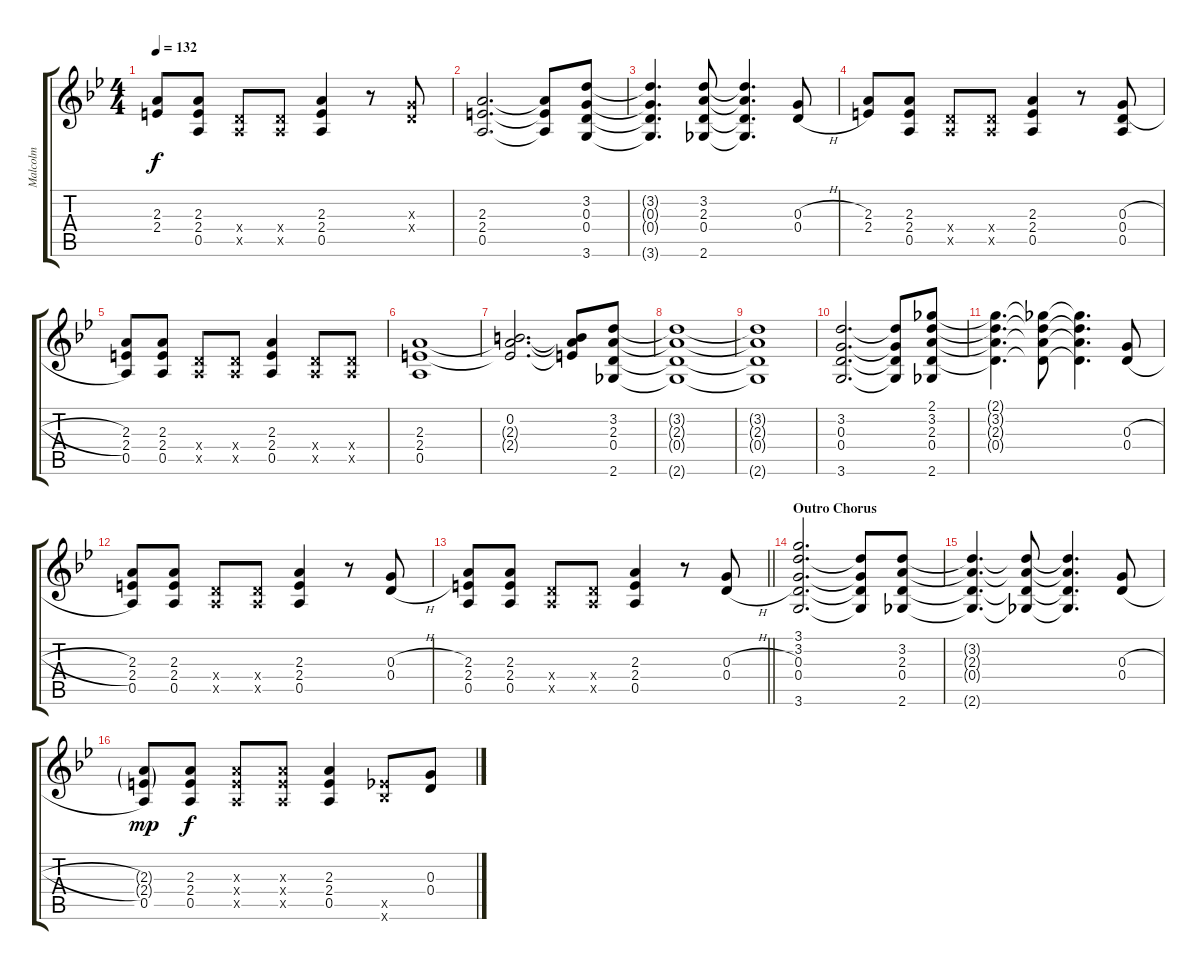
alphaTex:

\track ("Malcolm" "Malcolm") {instrument overdrivenguitar}
\staff {score tabs}
\tuning (E4 B3 G3 D3 A2 E2) {hide}
\ts (4 4)
\tempo 132
\clef g2
\ks bb
(2.3 2.4).8{dy f} (2.3 2.4 0.5).8 (0.4{x} 0.5{x}).8 (0.4{x} 0.5{x}).8 (2.3 2.4 0.5).4 r.8 (0.3{x} 0.4{x}).8 |
(2.3 2.4 0.5).2{d} (2.3{t} 2.4{t} 0.5{t}).8 (3.2 0.3 0.4 3.6).8 |
(3.2{t} 0.3{t} 0.4{t} 3.6{t}).4{d} (3.2 2.3 0.4 2.6).8 (3.2{t} 2.3{t} 0.4{t} 2.6{t}).4{d} (0.3{h} 0.4{h}).8 |
(2.3 2.4).8 (2.3 2.4 0.5).8 (0.4{x} 0.5{x}).8 (0.4{x} 0.5{x}).8 (2.3 2.4 0.5).4 r.8 (0.3{h} 0.4{h} 0.5).8 |
(2.3 2.4 0.5).8 (2.3 2.4 0.5).8 (0.4{x} 0.5{x}).8 (0.4{x} 0.5{x}).8 (2.3 2.4 0.5).4 (0.4{x} 0.5{x}).8 (0.4{x} 0.5{x}).8 |
(2.3 2.4 0.5).1 |
(0.2 2.3{t} 2.4{t}).2{d} (0.2{t} 2.3{t} 2.4{t}).8 (3.2 2.3 0.4 2.6).8 |
(3.2{t} 2.3{t} 0.4{t} 2.6{t}).1 |
(3.2{t} 2.3{t} 0.4{t} 2.6{t}).1 |
(3.2 0.3 0.4 3.6).2{d} (3.2{t} 0.3{t} 0.4{t} 3.6{t}).8 (2.1 3.2 2.3 0.4 2.6).8 |
(2.1{t} 3.2{t} 2.3{t} 0.4{t}).4{d} (2.1{t} 3.2{t} 2.3{t} 0.4{t}).8 (2.1{t} 3.2{t} 2.3{t} 0.4{t}).4{d} (0.3{h} 0.4{h}).8 |
(2.3 2.4 0.5).8 (2.3 2.4 0.5).8 (0.4{x} 0.5{x}).8 (0.4{x} 0.5{x}).8 (2.3 2.4 0.5).4 r.8 (0.3{h} 0.4{h}).8 |
\barLineRight lightlight
(2.3 2.4 0.5).8 (2.3 2.4 0.5).8 (0.4{x} 0.5{x}).8 (0.4{x} 0.5{x}).8 (2.3 2.4 0.5).4 r.8 (0.3{h} 0.4{h}).8 |
\section ("" "Outro Chorus")
(3.1 3.2 0.3 0.4 3.6).2{d} (3.2{t} 0.3{t} 0.4{t} 3.6{t}).8 (3.2 2.3 0.4 2.6).8 |
(3.2{t} 2.3{t} 0.4{t} 2.6{t}).4{d} (3.2{t} 2.3{t} 0.4{t} 2.6{t}).8 (3.2{t} 2.3{t} 0.4{t} 2.6{t}).4{d} (0.3{h} 0.4{h}).8 |
(2.3{g} 2.4{g} 0.5).8{dy mp} (2.3 2.4 0.5).8{dy f} (2.3{x} 2.4{x} 0.5{x}).8 (2.3{x} 2.4{x} 0.5{x}).8 (2.3 2.4 0.5).4 (6.5{x} 6.6{x}).8 (0.3{h} 0.4{h}).8
